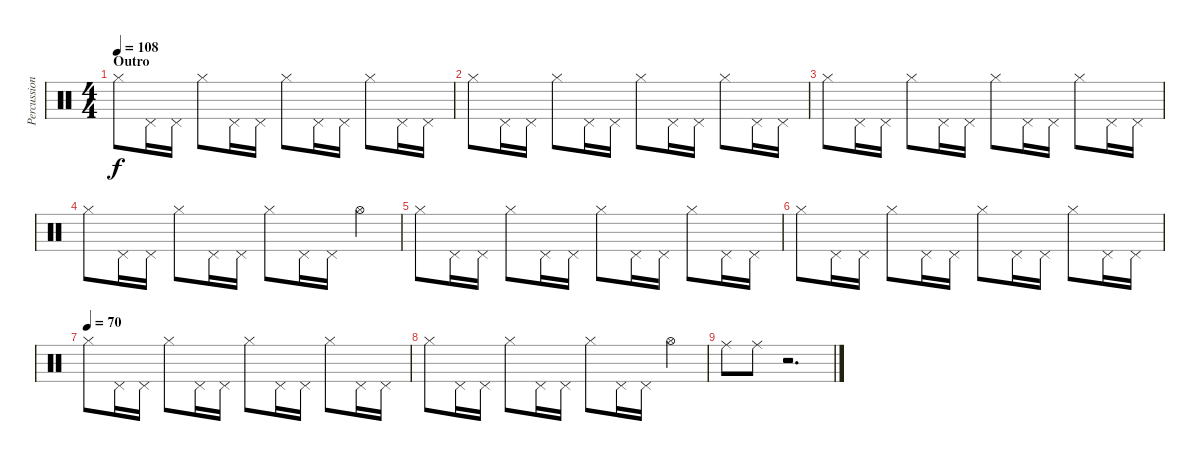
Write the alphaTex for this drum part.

\track ("Percussion" "Percussion") {instrument percussion}
\staff {score}
\articulation defaults
\ts (4 4)
\section ("" "Outro")
\tempo 108
\clef neutral
\ks c "Hi-Hat (closed)".8{dy f} "Pedal Hi-Hat (hit)".16 "Pedal Hi-Hat (hit)".16 "Hi-Hat (closed)".8 "Pedal Hi-Hat (hit)".16 "Pedal Hi-Hat (hit)".16 "Hi-Hat (closed)".8 "Pedal Hi-Hat (hit)".16 "Pedal Hi-Hat (hit)".16 "Hi-Hat (closed)".8 "Pedal Hi-Hat (hit)".16 "Pedal Hi-Hat (hit)".16
|
"Hi-Hat (closed)".8 "Pedal Hi-Hat (hit)".16 "Pedal Hi-Hat (hit)".16 "Hi-Hat (closed)".8 "Pedal Hi-Hat (hit)".16 "Pedal Hi-Hat (hit)".16 "Hi-Hat (closed)".8 "Pedal Hi-Hat (hit)".16 "Pedal Hi-Hat (hit)".16 "Hi-Hat (closed)".8 "Pedal Hi-Hat (hit)".16 "Pedal Hi-Hat (hit)".16 |
"Hi-Hat (closed)".8 "Pedal Hi-Hat (hit)".16 "Pedal Hi-Hat (hit)".16 "Hi-Hat (closed)".8 "Pedal Hi-Hat (hit)".16 "Pedal Hi-Hat (hit)".16 "Hi-Hat (closed)".8 "Pedal Hi-Hat (hit)".16 "Pedal Hi-Hat (hit)".16 "Hi-Hat (closed)".8 "Pedal Hi-Hat (hit)".16 "Pedal Hi-Hat (hit)".16 |
"Hi-Hat (closed)".8 "Pedal Hi-Hat (hit)".16 "Pedal Hi-Hat (hit)".16 "Hi-Hat (closed)".8 "Pedal Hi-Hat (hit)".16 "Pedal Hi-Hat (hit)".16 "Hi-Hat (closed)".8 "Pedal Hi-Hat (hit)".16 "Pedal Hi-Hat (hit)".16 "Hi-Hat (open)".4 |
"Hi-Hat (closed)".8 "Pedal Hi-Hat (hit)".16 "Pedal Hi-Hat (hit)".16 "Hi-Hat (closed)".8 "Pedal Hi-Hat (hit)".16 "Pedal Hi-Hat (hit)".16 "Hi-Hat (closed)".8 "Pedal Hi-Hat (hit)".16 "Pedal Hi-Hat (hit)".16 "Hi-Hat (closed)".8 "Pedal Hi-Hat (hit)".16 "Pedal Hi-Hat (hit)".16 |
"Hi-Hat (closed)".8 "Pedal Hi-Hat (hit)".16 "Pedal Hi-Hat (hit)".16 "Hi-Hat (closed)".8 "Pedal Hi-Hat (hit)".16 "Pedal Hi-Hat (hit)".16 "Hi-Hat (closed)".8 "Pedal Hi-Hat (hit)".16 "Pedal Hi-Hat (hit)".16 "Hi-Hat (closed)".8 "Pedal Hi-Hat (hit)".16 "Pedal Hi-Hat (hit)".16 |
\tempo (70)
"Hi-Hat (closed)".8 "Pedal Hi-Hat (hit)".16 "Pedal Hi-Hat (hit)".16 "Hi-Hat (closed)".8 "Pedal Hi-Hat (hit)".16 "Pedal Hi-Hat (hit)".16 "Hi-Hat (closed)".8 "Pedal Hi-Hat (hit)".16 "Pedal Hi-Hat (hit)".16 "Hi-Hat (closed)".8 "Pedal Hi-Hat (hit)".16 "Pedal Hi-Hat (hit)".16 |
"Hi-Hat (closed)".8 "Pedal Hi-Hat (hit)".16 "Pedal Hi-Hat (hit)".16 "Hi-Hat (closed)".8 "Pedal Hi-Hat (hit)".16 "Pedal Hi-Hat (hit)".16 "Hi-Hat (closed)".8 "Pedal Hi-Hat (hit)".16 "Pedal Hi-Hat (hit)".16 "Hi-Hat (open)".4 |
"Ride (middle)".8 "Ride (middle)".8 r.2{d}
